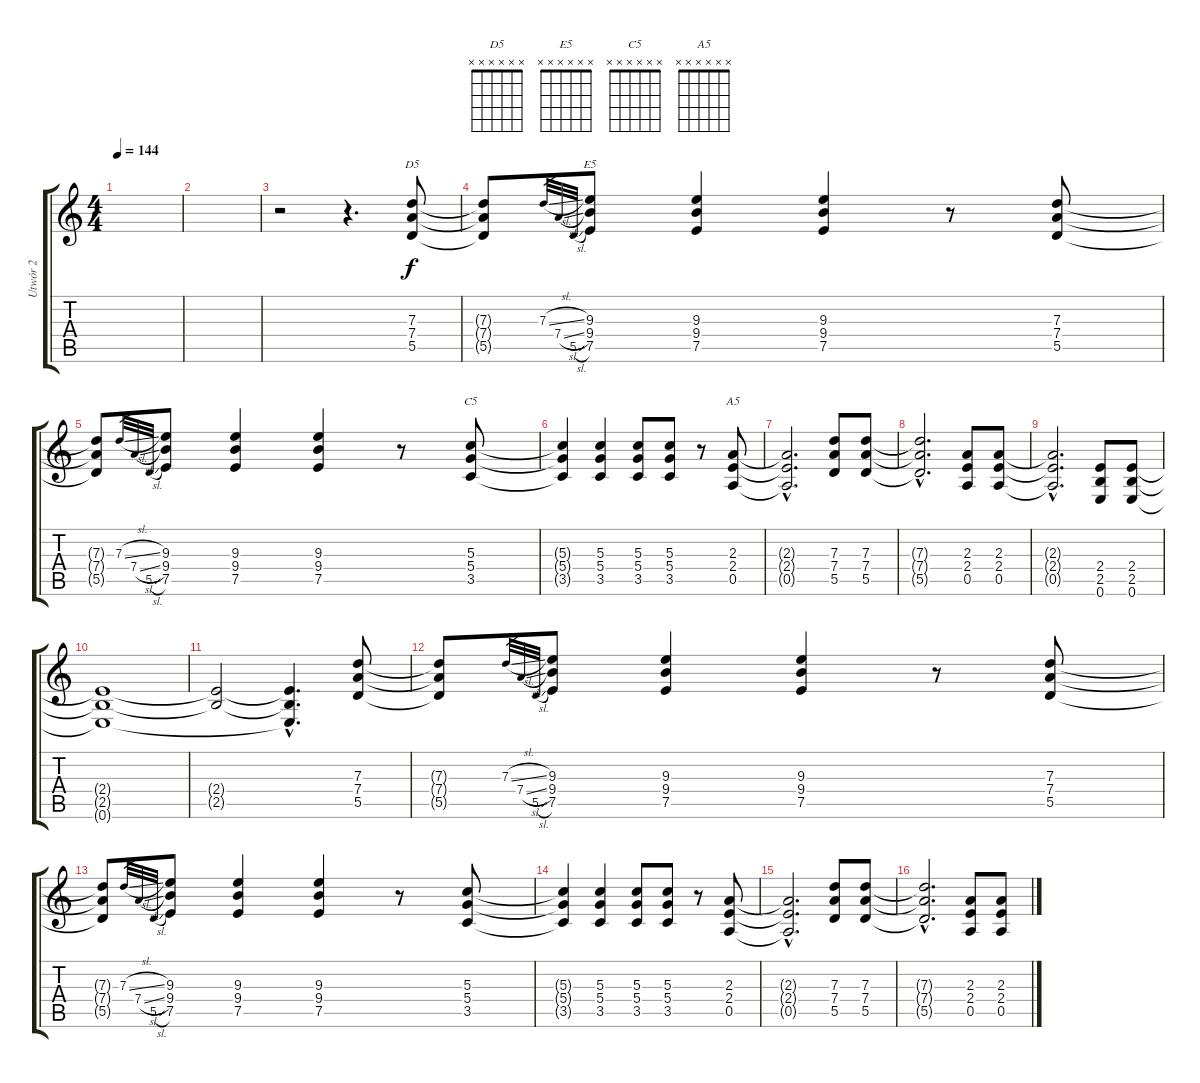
\track ("Utwór 2" "Utwór 2") {instrument distortionguitar}
\staff {score tabs}
\tuning (E4 B3 G3 D3 A2 E2) {hide}
\chord ("D5" x x x x x x) {firstfret 0}
\chord ("E5" x x x x x x) {firstfret 0}
\chord ("C5" x x x x x x) {firstfret 0}
\chord ("A5" x x x x x x) {firstfret 0}
\ts (4 4)
\tempo 144
\clef g2
\ks c
|
|
r.2 r.4{d} (7.3 7.4 5.5).8{ch "D5"} |
(7.3{t} 7.4{t} 5.5{t}).8 7.3{sl}.32{gr} 7.4{sl}.32{gr} 5.5{sl}.32{gr} (9.3 9.4 7.5).8{ch "E5"} (9.3 9.4 7.5).4 (9.3 9.4 7.5).4 r.8 (7.3 7.4 5.5).8 |
(7.3{t} 7.4{t} 5.5{t}).8 7.3{sl}.32{gr} 7.4{sl}.32{gr} 5.5{sl}.32{gr} (9.3 9.4 7.5).8 (9.3 9.4 7.5).4 (9.3 9.4 7.5).4 r.8 (5.3 5.4 3.5).8{ch "C5"} |
(5.3{t} 5.4{t} 3.5{t}).4 (5.3 5.4 3.5).4 (5.3 5.4 3.5).8 (5.3 5.4 3.5).8 r.8 (2.3 2.4 0.5).8{ch "A5"} |
(2.3{hac t} 2.4{hac t} 0.5{hac t}).2{d} (7.3 7.4 5.5).8 (7.3 7.4 5.5).8 |
(7.3{hac t} 7.4{hac t} 5.5{hac t}).2{d} (2.3 2.4 0.5).8 (2.3 2.4 0.5).8 |
(2.3{hac t} 2.4{hac t} 0.5{hac t}).2{d} (2.4 2.5 0.6).8 (2.4 2.5 0.6).8 |
(2.4{t} 2.5{t} 0.6{t}).1 |
(2.4{t} 2.5{t}).2 (2.4{hac t} 2.5{hac t} 0.6{hac t}).4{d} (7.3 7.4 5.5).8 |
(7.3{t} 7.4{t} 5.5{t}).8 7.3{sl}.32{gr} 7.4{sl}.32{gr} 5.5{sl}.32{gr} (9.3 9.4 7.5).8 (9.3 9.4 7.5).4 (9.3 9.4 7.5).4 r.8 (7.3 7.4 5.5).8 |
(7.3{t} 7.4{t} 5.5{t}).8 7.3{sl}.32{gr} 7.4{sl}.32{gr} 5.5{sl}.32{gr} (9.3 9.4 7.5).8 (9.3 9.4 7.5).4 (9.3 9.4 7.5).4 r.8 (5.3 5.4 3.5).8 |
(5.3{t} 5.4{t} 3.5{t}).4 (5.3 5.4 3.5).4 (5.3 5.4 3.5).8 (5.3 5.4 3.5).8 r.8 (2.3 2.4 0.5).8 |
(2.3{hac t} 2.4{hac t} 0.5{hac t}).2{d} (7.3 7.4 5.5).8 (7.3 7.4 5.5).8 |
(7.3{hac t} 7.4{hac t} 5.5{hac t}).2{d} (2.3 2.4 0.5).8 (2.3 2.4 0.5).8
